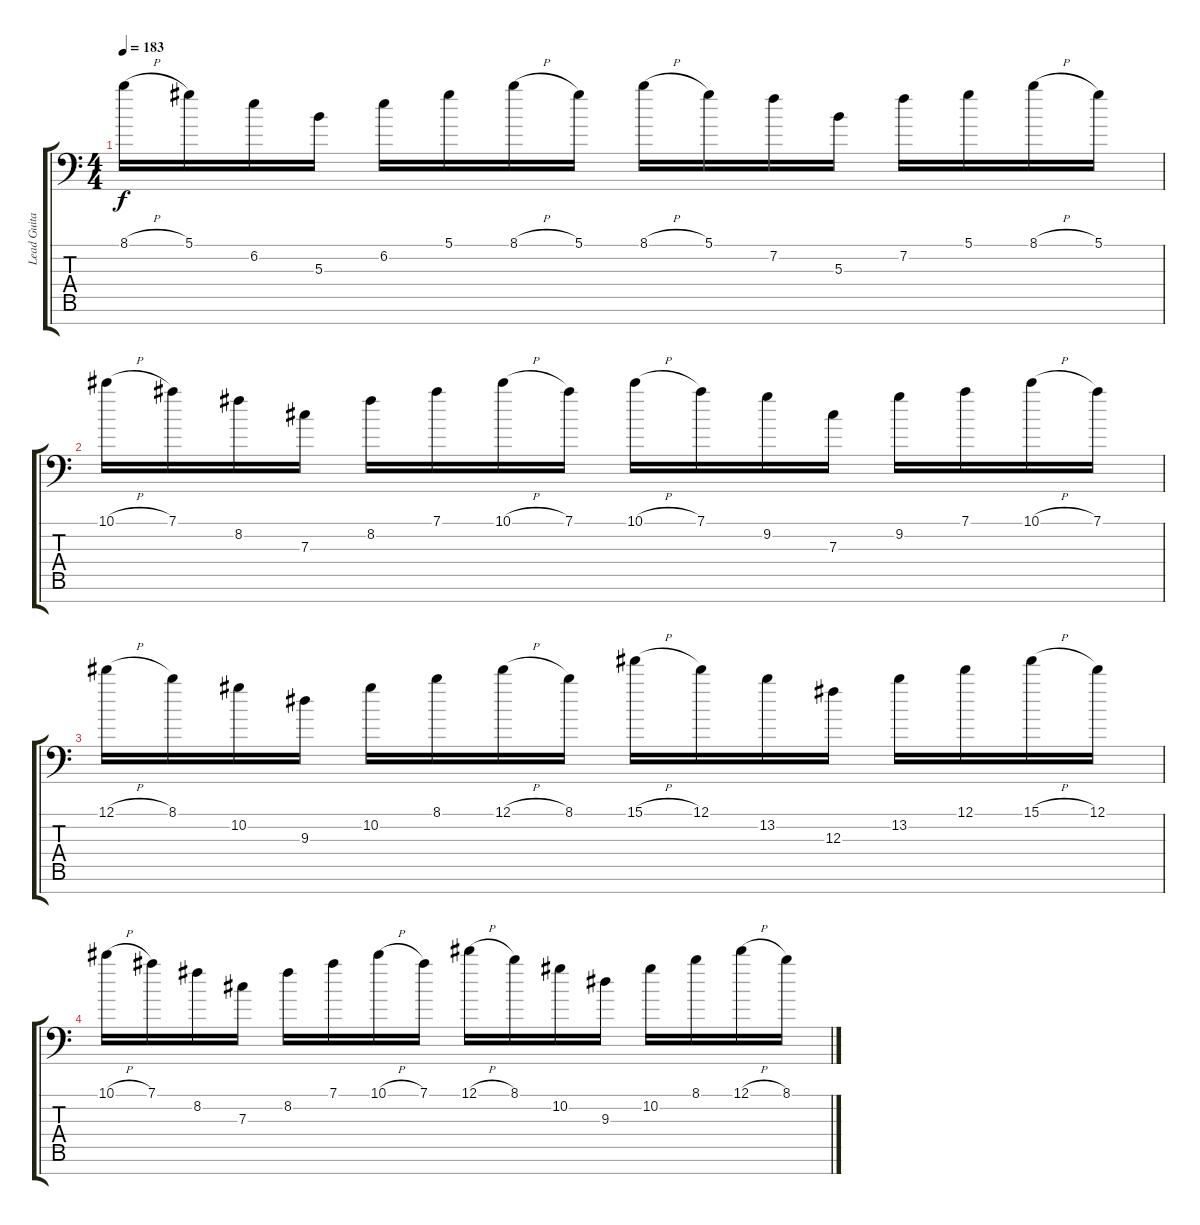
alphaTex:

\track ("Lead Guitar" "Lead Guita") {instrument distortionguitar}
\staff {score tabs}
\tuning (Eb4 Bb3 Gb3 Db3 Ab2 Eb2 Bb1) {hide}
\ts (4 4)
\tempo 183
\clef f4
\ks c
8.1{h}.16{dy f} 5.1.16 6.2.16 5.3.16 6.2.16 5.1.16 8.1{h}.16 5.1.16 8.1{h}.16 5.1.16 7.2.16 5.3.16 7.2.16 5.1.16 8.1{h}.16 5.1.16 |
10.1{h}.16 7.1.16 8.2.16 7.3.16 8.2.16 7.1.16 10.1{h}.16 7.1.16 10.1{h}.16 7.1.16 9.2.16 7.3.16 9.2.16 7.1.16 10.1{h}.16 7.1.16 |
12.1{h}.16 8.1.16 10.2.16 9.3.16 10.2.16 8.1.16 12.1{h}.16 8.1.16 15.1{h}.16 12.1.16 13.2.16 12.3.16 13.2.16 12.1.16 15.1{h}.16 12.1.16 |
10.1{h}.16 7.1.16 8.2.16 7.3.16 8.2.16 7.1.16 10.1{h}.16 7.1.16 12.1{h}.16 8.1.16 10.2.16 9.3.16 10.2.16 8.1.16 12.1{h}.16 8.1.16
